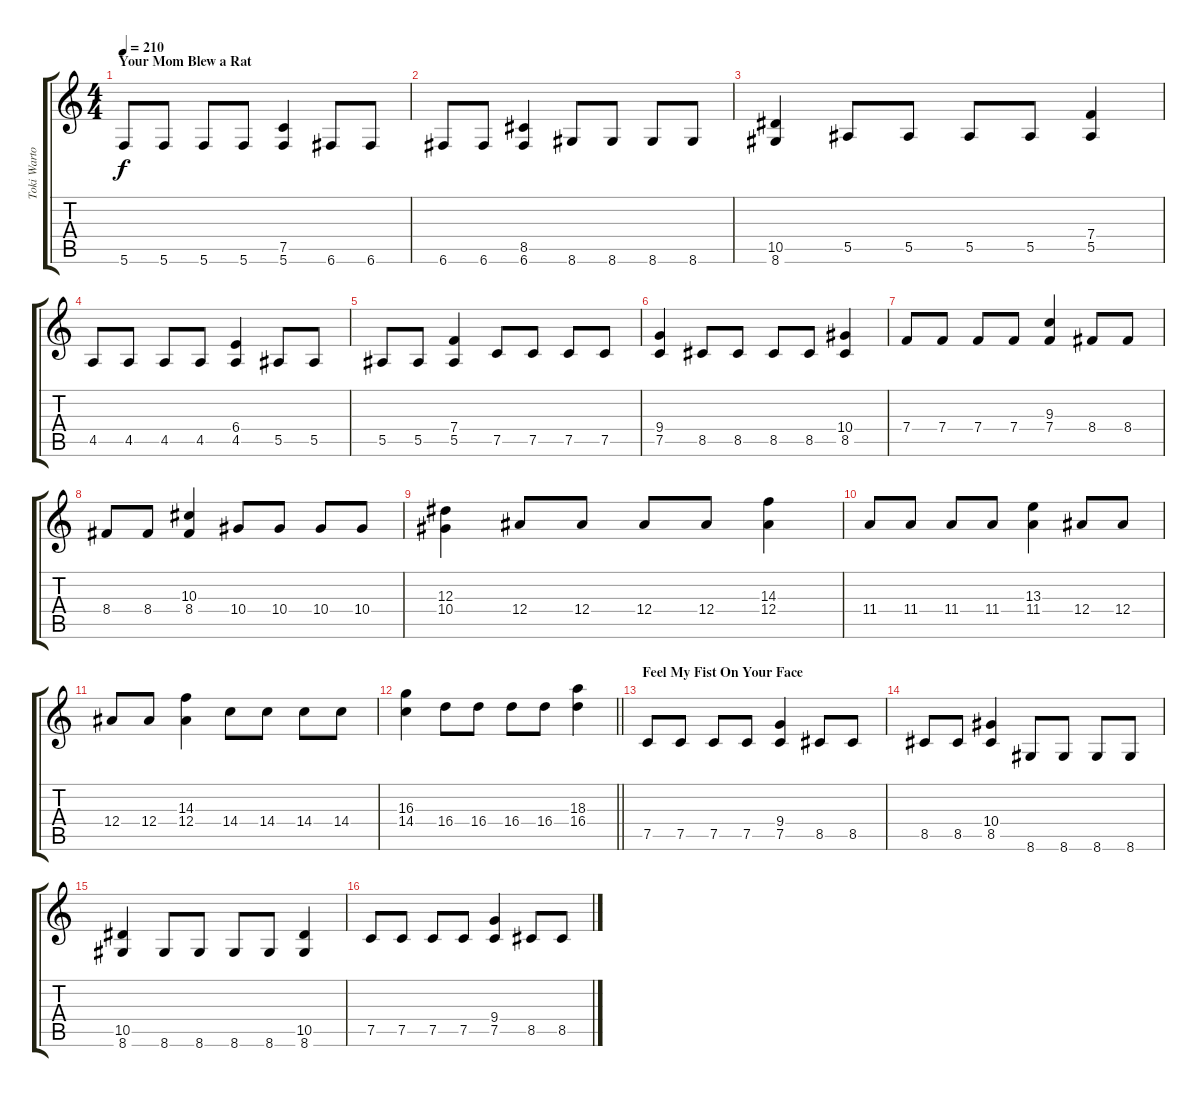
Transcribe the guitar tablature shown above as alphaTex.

\track ("Toki Wartooth (Rhythm Guitar)" "Toki Warto") {instrument distortionguitar}
\staff {score tabs}
\tuning (C4 G3 Eb3 Bb2 F2 C2) {hide}
\ts (4 4)
\section ("" "Your Mom Blew a Rat")
\tempo 210
\clef g2
\ks c
5.6.8{dy f} 5.6.8 5.6.8 5.6.8 (7.5 5.6).4 6.6.8 6.6.8 |
6.6.8 6.6.8 (8.5 6.6).4 8.6.8 8.6.8 8.6.8 8.6.8 |
(10.5 8.6).4 5.5.8 5.5.8 5.5.8 5.5.8 (7.4 5.5).4 |
4.5.8 4.5.8 4.5.8 4.5.8 (6.4 4.5).4 5.5.8 5.5.8 |
5.5.8 5.5.8 (7.4 5.5).4 7.5.8 7.5.8 7.5.8 7.5.8 |
(9.4 7.5).4 8.5.8 8.5.8 8.5.8 8.5.8 (10.4 8.5).4 |
7.4.8 7.4.8 7.4.8 7.4.8 (9.3 7.4).4 8.4.8 8.4.8 |
8.4.8 8.4.8 (10.3 8.4).4 10.4.8 10.4.8 10.4.8 10.4.8 |
(12.3 10.4).4 12.4.8 12.4.8 12.4.8 12.4.8 (14.3 12.4).4 |
11.4.8 11.4.8 11.4.8 11.4.8 (13.3 11.4).4 12.4.8 12.4.8 |
12.4.8 12.4.8 (14.3 12.4).4 14.4.8 14.4.8 14.4.8 14.4.8 |
\barLineRight lightlight
(16.3 14.4).4 16.4.8 16.4.8 16.4.8 16.4.8 (18.3 16.4).4 |
\section ("" "Feel My Fist On Your Face")
7.5.8 7.5.8 7.5.8 7.5.8 (9.4 7.5).4 8.5.8 8.5.8 |
8.5.8 8.5.8 (10.4 8.5).4 8.6.8 8.6.8 8.6.8 8.6.8 |
(10.5 8.6).4 8.6.8 8.6.8 8.6.8 8.6.8 (10.5 8.6).4 |
7.5.8 7.5.8 7.5.8 7.5.8 (9.4 7.5).4 8.5.8 8.5.8
